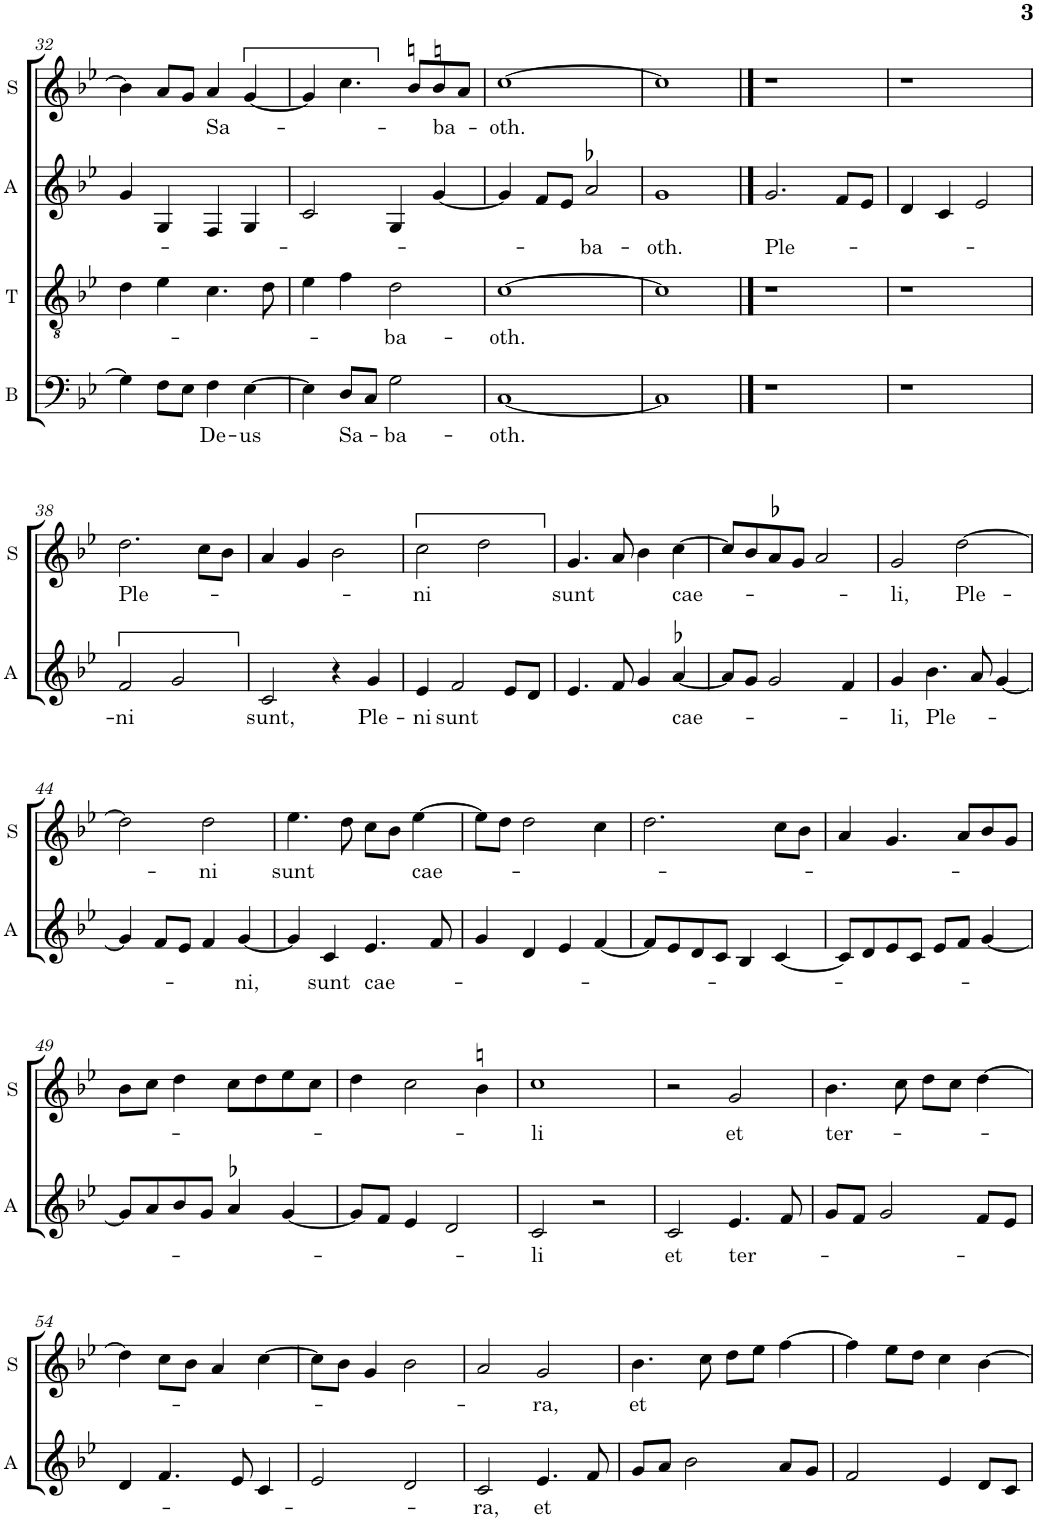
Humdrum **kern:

**kern	**text	**kern	**text	**kern	**text	**kern	**text
*part4	*part4	*part3	*part3	*part2	*part2	*part1	*part1
*staff4	*staff4	*staff3	*staff3	*staff2	*staff2	*staff1	*staff1
*I"B	*	*I"T	*	*I"A	*	*I"S	*
*I'B	*	*I'T	*	*I'A	*	*I'S	*
!!LO:PB:g=z
*clefF4	*	*clefGv2	*	*clefG2	*	*clefG2	*
*	*	*	*	*	*	*Trd4c7	*
*k[b-e-]	*	*k[b-e-]	*	*k[b-e-]	*	*k[b-e-]	*
*M2/2	*	*M2/2	*	*M2/2	*	*M2/2	*
*met(c|)	*	*met(c|)	*	*met(c|)	*	*met(c|)	*
=32	=32	=32	=32	=32	=32	=32	=32
4G\]	.	4d\	.	4g/	.	4b-\]	.
8F\L	.	4e-\	.	4G/	.	8a/L	.
8E-\J	.	.	.	.	.	8g/J	.
!	!LO:LY:b	!	!	!	!	!	!LO:LY:b
4F\	De-	4.c\	.	4F/	.	4a/	Sa-
!	!LO:LY:b	!	!	!	!	!	!
[4E-\	-us	.	.	4G/	.	[4g/	.
.	.	8d\	.	.	.	.	.
=33	=33	=33	=33	=33	=33	=33	=33
4E-\]	.	4e-\	.	2c/	.	4g/]	.
!	!LO:LY:b	!	!	!	!	!	!
8D/L	Sa-	4f\	.	.	.	4.cc\	.
8C/J	.	.	.	.	.	.	.
!	!LO:LY:b	!	!LO:LY:b	!	!	!	!
2G\	-ba-	2d\	-ba-	4G/	.	.	.
.	.	.	.	.	.	8bn/L	.
!	!	!	!	!	!	!	!LO:LY:b
.	.	.	.	[4g/	.	8bn/	-ba-
.	.	.	.	.	.	8a/J	.
=34	=34	=34	=34	=34	=34	=34	=34
!	!LO:LY:b	!	!LO:LY:b	!	!	!	!LO:LY:b
[1C	-oth.	[1c	oth.	4g/]	.	[1cc	-oth.
.	.	.	.	8f/L	.	.	.
.	.	.	.	8e-/J	.	.	.
!	!	!	!	!	!LO:LY:b	!	!
.	.	.	.	2a-X/	-ba-	.	.
=35	=35	=35	=35	=35	=35	=35	=35
!	!	!	!	!	!LO:LY:b	!	!
1C]	.	1c]	.	1g	-oth.	1cc]	.
==36	==36	==36	==36	==36	==36	==36	==36
!	!	!	!	!	!LO:LY:b	!	!
1r	.	1r	.	2.g/	Ple-	1r	.
.	.	.	.	8f/L	.	.	.
.	.	.	.	8e-/J	.	.	.
=37	=37	=37	=37	=37	=37	=37	=37
1r	.	1r	.	4d/	.	1r	.
.	.	.	.	4c/	.	.	.
.	.	.	.	2e-/	.	.	.
!!LO:LB:g=z
=38	=38	=38	=38	=38	=38	=38	=38
!	!	!	!	!	!LO:LY:b	!	!LO:LY:b
1r	.	1r	.	2f/	-ni	2.dd\	Ple-
.	.	.	.	2g/	.	.	.
.	.	.	.	.	.	8cc\L	.
.	.	.	.	.	.	8b-\J	.
=39	=39	=39	=39	=39	=39	=39	=39
!	!	!	!	!	!LO:LY:b	!	!
1r	.	1r	.	2c/	sunt,	4a/	.
.	.	.	.	.	.	4g/	.
.	.	.	.	4r	.	2b-\	.
!	!	!	!	!	!LO:LY:b	!	!
.	.	.	.	4g/	Ple-	.	.
=40	=40	=40	=40	=40	=40	=40	=40
!	!	!	!	!	!LO:LY:b	!	!LO:LY:b
1r	.	1r	.	4e-/	-ni	2cc\	-ni
!	!	!	!	!	!LO:LY:b	!	!
.	.	.	.	2f/	sunt	.	.
.	.	.	.	.	.	2dd\	.
.	.	.	.	8e-/L	.	.	.
.	.	.	.	8d/J	.	.	.
=41	=41	=41	=41	=41	=41	=41	=41
!	!	!	!	!	!	!	!LO:LY:b
1r	.	1r	.	4.e-/	.	4.g/	sunt
.	.	.	.	8f/	.	8a/	.
.	.	.	.	4g/	.	4b-\	.
!	!	!	!	!	!LO:LY:b	!	!LO:LY:b
.	.	.	.	[4a-X/	cae-	[4cc\	cae-
=42	=42	=42	=42	=42	=42	=42	=42
1r	.	1r	.	8a-/L]	.	8cc/L]	.
.	.	.	.	8g/J	.	8b-/	.
.	.	.	.	2g/	.	8a-X/	.
.	.	.	.	.	.	8g/J	.
.	.	.	.	.	.	2a-/	.
.	.	.	.	4f/	.	.	.
=43	=43	=43	=43	=43	=43	=43	=43
!	!	!	!	!	!LO:LY:b	!	!LO:LY:b
1r	.	1r	.	4g/	-li,	2g/	-li,
!	!	!	!	!	!LO:LY:b	!	!
.	.	.	.	4.b-\	Ple-	.	.
!	!	!	!	!	!	!	!LO:LY:b
.	.	.	.	.	.	[2dd\	Ple-
.	.	.	.	8a/	.	.	.
.	.	.	.	[4g/	.	.	.
!!LO:LB:g=z
=44	=44	=44	=44	=44	=44	=44	=44
1r	.	1r	.	4g/]	.	2dd\]	.
.	.	.	.	8f/L	.	.	.
.	.	.	.	8e-/J	.	.	.
!	!	!	!	!	!	!	!LO:LY:b
.	.	.	.	4f/	.	2dd\	-ni
!	!	!	!	!	!LO:LY:b	!	!
.	.	.	.	[4g/	-ni,	.	.
=45	=45	=45	=45	=45	=45	=45	=45
!	!	!	!	!	!	!	!LO:LY:b
1r	.	1r	.	4g/]	.	4.ee-\	sunt
!	!	!	!	!	!LO:LY:b	!	!
.	.	.	.	4c/	sunt	.	.
.	.	.	.	.	.	8dd\	.
!	!	!	!	!	!LO:LY:b	!	!
.	.	.	.	4.e-/	cae-	8cc\L	.
.	.	.	.	.	.	8b-\J	.
!	!	!	!	!	!	!	!LO:LY:b
.	.	.	.	.	.	[4ee-\	cae-
.	.	.	.	8f/	.	.	.
=46	=46	=46	=46	=46	=46	=46	=46
1r	.	1r	.	4g/	.	8ee-\L]	.
.	.	.	.	.	.	8dd\J	.
.	.	.	.	4d/	.	2dd\	.
.	.	.	.	4e-/	.	.	.
.	.	.	.	[4f/	.	4cc\	.
=47	=47	=47	=47	=47	=47	=47	=47
1r	.	1r	.	8f/L]	.	2.dd\	.
.	.	.	.	8e-/	.	.	.
.	.	.	.	8d/	.	.	.
.	.	.	.	8c/J	.	.	.
.	.	.	.	4B-/	.	.	.
.	.	.	.	[4c/	.	8cc\L	.
.	.	.	.	.	.	8b-\J	.
=48	=48	=48	=48	=48	=48	=48	=48
1r	.	1r	.	8c/L]	.	4a/	.
.	.	.	.	8d/	.	.	.
.	.	.	.	8e-/	.	4.g/	.
.	.	.	.	8c/J	.	.	.
.	.	.	.	8e-/L	.	.	.
.	.	.	.	8f/J	.	8a/L	.
.	.	.	.	[4g/	.	8b-/	.
.	.	.	.	.	.	8g/J	.
!!LO:LB:g=z
=49	=49	=49	=49	=49	=49	=49	=49
1r	.	1r	.	8g/L]	.	8b-\L	.
.	.	.	.	8a/	.	8cc\J	.
.	.	.	.	8b-/	.	4dd\	.
.	.	.	.	8g/J	.	.	.
.	.	.	.	4a-X/	.	8cc\L	.
.	.	.	.	.	.	8dd\	.
.	.	.	.	[4g/	.	8ee-\	.
.	.	.	.	.	.	8cc\J	.
=50	=50	=50	=50	=50	=50	=50	=50
1r	.	1r	.	8g/L]	.	4dd\	.
.	.	.	.	8f/J	.	.	.
.	.	.	.	4e-/	.	2cc\	.
.	.	.	.	2d/	.	.	.
.	.	.	.	.	.	4bn\	.
=51	=51	=51	=51	=51	=51	=51	=51
!	!	!	!	!	!LO:LY:b	!	!LO:LY:b
1r	.	1r	.	2c/	-li	1cc	-li
.	.	.	.	2r	.	.	.
=52	=52	=52	=52	=52	=52	=52	=52
!	!	!	!	!	!LO:LY:b	!	!
1r	.	1r	.	2c/	et	2r	.
!	!	!	!	!	!LO:LY:b	!	!LO:LY:b
.	.	.	.	4.e-/	ter-	2g/	et
.	.	.	.	8f/	.	.	.
=53	=53	=53	=53	=53	=53	=53	=53
!	!	!	!	!	!	!	!LO:LY:b
1r	.	1r	.	8g/L	.	4.b-\	ter-
.	.	.	.	8f/J	.	.	.
.	.	.	.	2g/	.	.	.
.	.	.	.	.	.	8cc\	.
.	.	.	.	.	.	8dd\L	.
.	.	.	.	.	.	8cc\J	.
.	.	.	.	8f/L	.	[4dd\	.
.	.	.	.	8e-/J	.	.	.
!!LO:LB:g=z
=54	=54	=54	=54	=54	=54	=54	=54
1r	.	1r	.	4d/	.	4dd\]	.
.	.	.	.	4.f/	.	8cc\L	.
.	.	.	.	.	.	8b-\J	.
.	.	.	.	.	.	4a/	.
.	.	.	.	8e-/	.	.	.
.	.	.	.	4c/	.	[4cc\	.
=55	=55	=55	=55	=55	=55	=55	=55
1r	.	1r	.	2e-/	.	8cc\L]	.
.	.	.	.	.	.	8b-\J	.
.	.	.	.	.	.	4g/	.
.	.	.	.	2d/	.	2b-\	.
=56	=56	=56	=56	=56	=56	=56	=56
!	!	!	!	!	!LO:LY:b	!	!
1r	.	1r	.	2c/	-ra,	2a/	.
!	!	!	!	!	!LO:LY:b	!	!LO:LY:b
.	.	.	.	4.e-/	et	2g/	-ra,
.	.	.	.	8f/	.	.	.
=57	=57	=57	=57	=57	=57	=57	=57
!	!	!	!	!	!	!	!LO:LY:b
1r	.	1r	.	8g/L	.	4.b-\	et
.	.	.	.	8a/J	.	.	.
.	.	.	.	2b-\	.	.	.
.	.	.	.	.	.	8cc\	.
.	.	.	.	.	.	8dd\L	.
.	.	.	.	.	.	8ee-\J	.
.	.	.	.	8a/L	.	[4ff\	.
.	.	.	.	8g/J	.	.	.
=58	=58	=58	=58	=58	=58	=58	=58
1r	.	1r	.	2f/	.	4ff\]	.
.	.	.	.	.	.	8ee-\L	.
.	.	.	.	.	.	8dd\J	.
.	.	.	.	4e-/	.	4cc\	.
.	.	.	.	8d/L	.	[4b-\	.
.	.	.	.	8c/J	.	.	.
=	=	=	=	=	=	=	=
*-	*-	*-	*-	*-	*-	*-	*-
